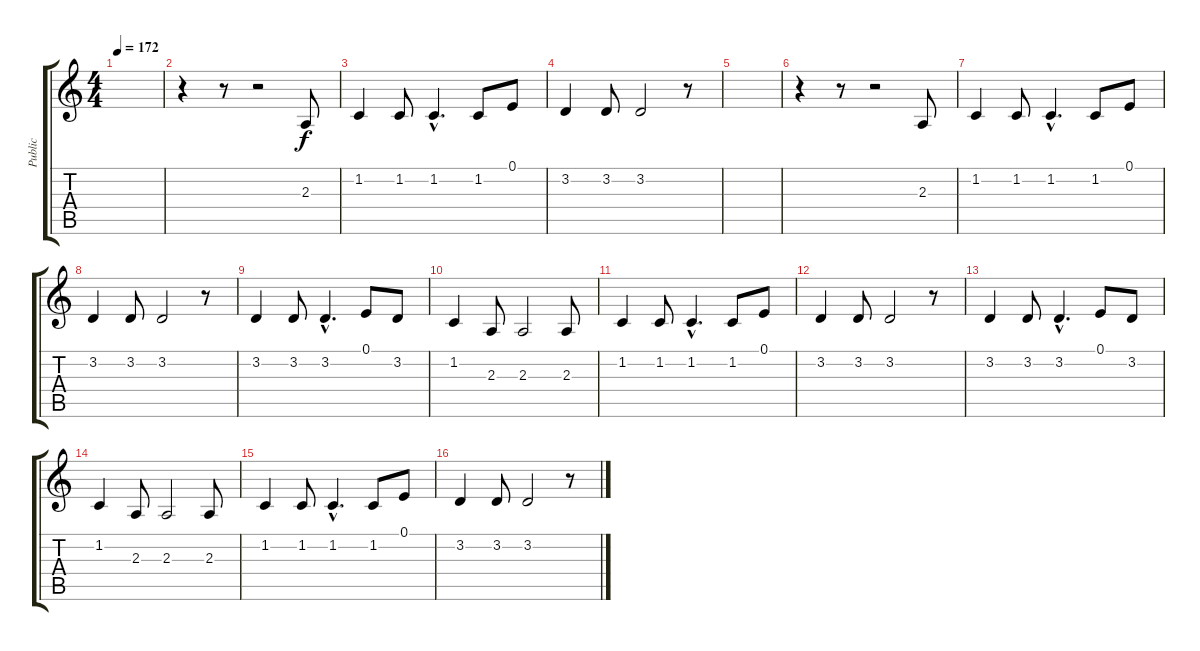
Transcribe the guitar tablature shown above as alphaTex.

\track ("Public" "Public") {instrument lead8bassandlead}
\staff {score tabs}
\tuning (E4 B3 G3 D3 A2 E2) {hide}
\ts (4 4)
\tempo 172
\clef g2
\ks c
|
r.4 r.8 r.2 2.3.8 |
1.2.4 1.2.8 1.2{hac}.4{d} 1.2.8 0.1.8 |
3.2.4 3.2.8 3.2.2 r.8 |
|
r.4 r.8 r.2 2.3.8 |
1.2.4 1.2.8 1.2{hac}.4{d} 1.2.8 0.1.8 |
3.2.4 3.2.8 3.2.2 r.8 |
3.2.4 3.2.8 3.2{hac}.4{d} 0.1.8 3.2.8 |
1.2.4 2.3.8 2.3.2 2.3.8 |
1.2.4 1.2.8 1.2{hac}.4{d} 1.2.8 0.1.8 |
3.2.4 3.2.8 3.2.2 r.8 |
3.2.4 3.2.8 3.2{hac}.4{d} 0.1.8 3.2.8 |
1.2.4 2.3.8 2.3.2 2.3.8 |
1.2.4 1.2.8 1.2{hac}.4{d} 1.2.8 0.1.8 |
3.2.4 3.2.8 3.2.2 r.8
